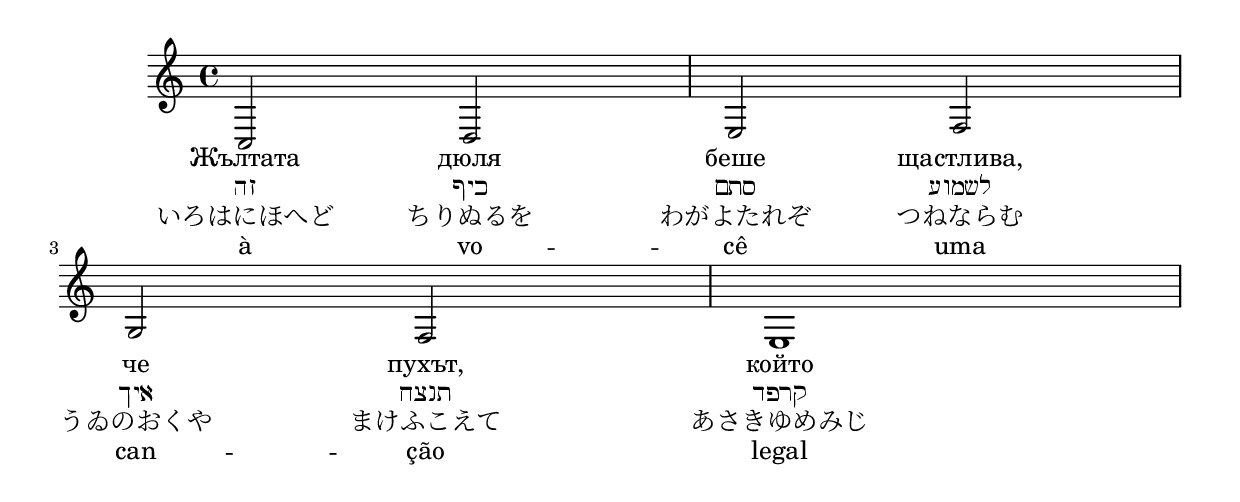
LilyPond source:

%% Do not edit this file; it is auto-generated from input/new
%% This file is in the public domain.
\version "2.11.50"

%% Edit this file using a Unicode aware editor, such as GVIM, GEDIT, Emacs

%{

You may have to install additional fonts.

Red Hat Fedora

    taipeifonts fonts-xorg-truetype ttfonts-ja fonts-arabic \
   ttfonts-zh_CN fonts-ja fonts-hebrew 

Debian GNU/Linux

   apt-get install emacs-intl-fonts xfonts-intl-.* \
  ttf-kochi-gothic ttf-kochi-mincho \
  xfonts-bolkhov-75dpi xfonts-cronyx-100dpi xfonts-cronyx-75dpi 
%} 

\header {
  lsrtags = "text"
  texidoc = "Various scripts may be used for texts (like titles and
lyrics) by entering them in UTF-8 encoding, and using a Pango based
backend.  Depending on the fonts installed, this fragment will
render Bulgarian (Cyrillic), Hebrew, Japanese and Portuguese.
"
  doctitle = "UTF-8"
} % begin verbatim

% end verbatim - this comment is a hack to prevent texinfo.tex
% from choking on non-European UTF-8 subsets
% Cyrillic font
bulgarian = \lyricmode {
  Жълтата дюля беше щастлива, че пухът, който цъфна, замръзна като гьон.
}

hebrew = \lyricmode {
  זה כיף סתם לשמוע איך תנצח קרפד עץ טוב בגן.
}

japanese = \lyricmode {
  いろはにほへど ちりぬるを
  わがよたれぞ  つねならむ
  うゐのおくや  まけふこえて
  あさきゆめみじ ゑひもせず
}

% "a legal song to you"
portuguese = \lyricmode {
  à vo -- cê uma can -- ção legal
}

\relative  {
  c2 d
  e2 f
  g2 f
  e1
}
\addlyrics { \bulgarian }
\addlyrics { \hebrew }
\addlyrics { \japanese }
\addlyrics { \portuguese }
